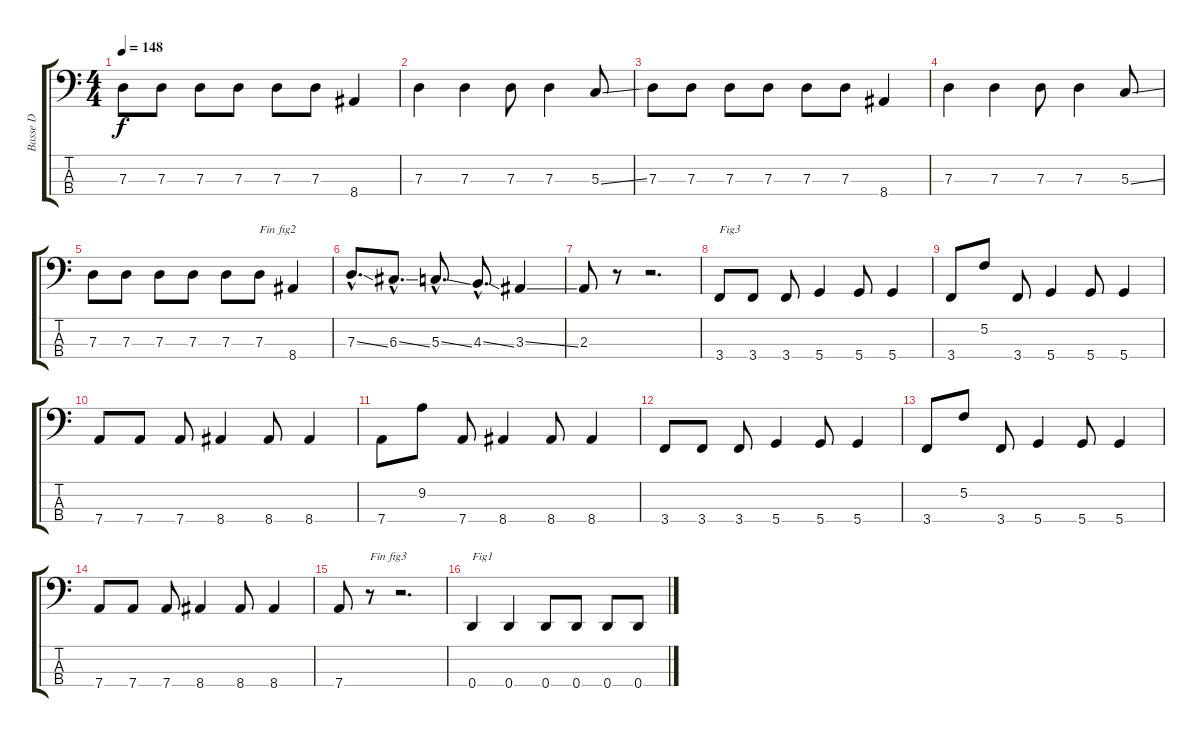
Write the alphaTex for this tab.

\track ("Basse D" "Basse D") {instrument electricbasspick}
\staff {score tabs}
\tuning (F2 C2 G1 D1) {hide}
\ts (4 4)
\tempo 148
\clef f4
\ks c
7.3.8{dy f} 7.3.8 7.3.8 7.3.8 7.3.8 7.3.8 8.4.4 |
7.3.4 7.3.4 7.3.8 7.3.4 5.3{ss}.8 |
7.3.8 7.3.8 7.3.8 7.3.8 7.3.8 7.3.8 8.4.4 |
7.3.4 7.3.4 7.3.8 7.3.4 5.3{ss}.8 |
7.3.8 7.3.8 7.3.8 7.3.8 7.3.8 7.3.8{txt "Fin fig2"} 8.4.4 |
7.3{ss hac}.8{d} 6.3{ss hac}.8{d} 5.3{ss hac}.8{d} 4.3{ss hac}.8{d} 3.3{ss}.4 |
2.3.8 r.8 r.2{d} |
3.4.8{txt "Fig3"} 3.4.8 3.4.8 5.4.4 5.4.8 5.4.4 |
3.4.8 5.2.8 3.4.8 5.4.4 5.4.8 5.4.4 |
7.4.8 7.4.8 7.4.8 8.4.4 8.4.8 8.4.4 |
7.4.8 9.2.8 7.4.8 8.4.4 8.4.8 8.4.4 |
3.4.8 3.4.8 3.4.8 5.4.4 5.4.8 5.4.4 |
3.4.8 5.2.8 3.4.8 5.4.4 5.4.8 5.4.4 |
7.4.8 7.4.8 7.4.8 8.4.4 8.4.8 8.4.4 |
7.4.8 r.8{txt "Fin fig3"} r.2{d} |
0.4.4{txt "Fig1"} 0.4.4 0.4.8 0.4.8 0.4.8 0.4.8
